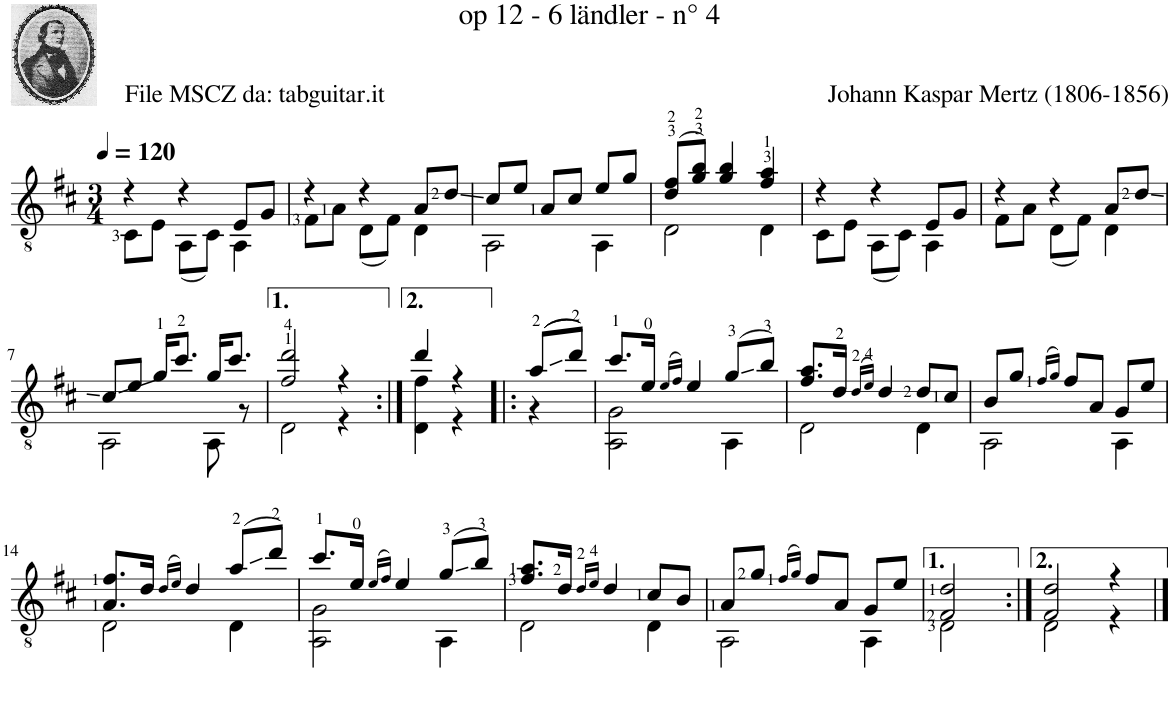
**kern
*part1
*staff1
*I"Guitar
*I'Guit.
*clefGv2
*k[f#c#]
*M3/4
*MM120
=1
*^
4r	8C#\L
.	8E\J
4r	(8AA\L
.	8C#\J)
8E/L	4AA\
8G/J	.
=2	=2
4r	8F#\L
.	8A\J
4r	(8D\L
.	8F#\J)
8A/L	4D\
8d/J	.
=3	=3
8c#/L	2AA\
8e/J	.
8A/L	.
8c#/J	.
8e/L	4AA\
8g/J	.
=4	=4
(8d/ 8f#/L	2D\
8g/ 8b/J)	.
4g/ 4b/	.
4f#/ 4a/	4D\
=5	=5
4r	8C#\L
.	8E\J
4r	(8AA\L
.	8C#\J)
8E/L	4AA\
8G/J	.
=6	=6
4r	8F#\L
.	8A\J
4r	(8D\L
.	8F#\J)
8A/L	4D\
8d/J	.
!!LO:LB:g=z	!!
=7	=7
8c#/L	2AA\
8e/J	.
16g/KL	.
8.cc#/J	.
16g/KL	8AA\
8.cc#/J	.
.	8r
=8	=8
2f#/ 2dd/	2D\
4r	4r
=9:|!	=9:|!
4dd/	4D\ 4f#\
4r	4r
=10!|:	=10!|:
((8a/L	4r
8dd/J))	.
=11	=11
8.cc#/L	2AA\ 2G\
16e/Jk	.
(16qe/LL	.
16qf#/JJ)	.
4e/	.
(8g/L	4AA\
8b/J)	.
=12	=12
8.f#/ 8.a/L	2D\
16d/Jk	.
(16qd/LL	.
16qe/JJ)	.
4d/	.
8d/L	4D\
8c#/J	.
=13	=13
8B/L	2AA\
8g/J	.
(16qf#/LL	.
16qg/JJ)	.
8f#/L	.
8A/J	.
8G/L	4AA\
8e/J	.
!!LO:LB:g=z	!!
=14	=14
8.A/ 8.f#/L	2D\
16d/Jk	.
(16qd/LL	.
16qe/JJ)	.
4d/	.
(8a/L	4D\
8dd/J)	.
=15	=15
8.cc#/L	2AA\ 2G\
16e/Jk	.
(16qe/LL	.
16qf#/JJ)	.
4e/	.
(8g/L	4AA\
8b/J)	.
=16	=16
8.f#/ 8.a/L	2D\
16d/Jk	.
16qd/LL	.
16qe/JJ	.
4d/	.
8c#/L	4D\
8B/J	.
=17	=17
8A/L	2AA\
8g/J	.
(16qf#/LL	.
16qg/JJ)	.
8f#/L	.
8A/J	.
8G/L	4AA\
8e/J	.
=18	=18
2F#/ 2d/	2D\
=19:|!	=19:|!
2F#/ 2d/	2D\
4r	4r
*v	*v
==
*-
